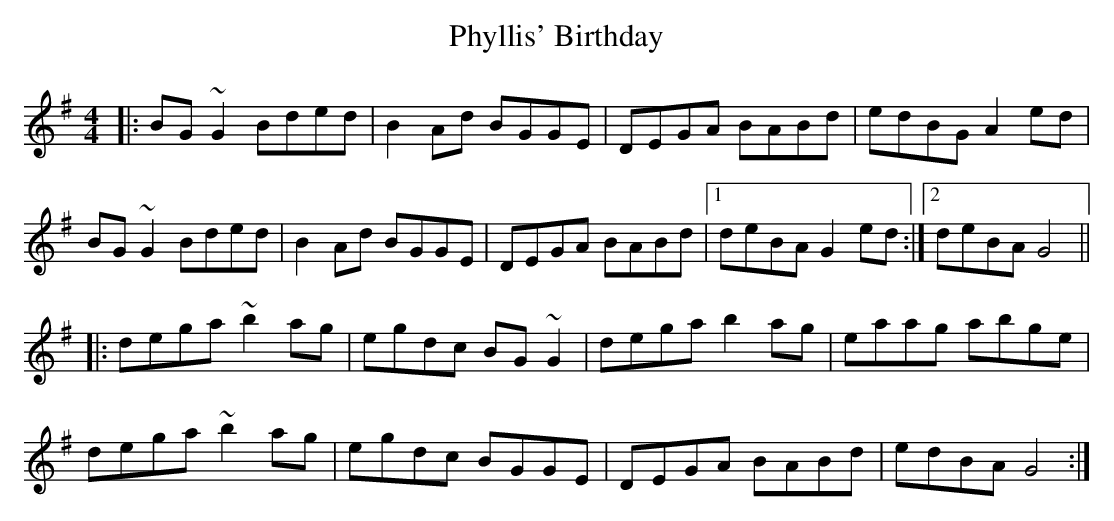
X:1
T: Phyllis' Birthday
M: 4/4
L: 1/8
K: Gmaj
|:BG~G2 Bded|B2Ad BGGE|DEGA BABd|edBG A2ed|
BG~G2 Bded|B2Ad BGGE|DEGA BABd|1 deBA G2ed:|2 deBA G4||
|:dega ~b2ag|egdc BG~G2|dega b2ag|eaag abge|
dega ~b2ag|egdc BGGE|DEGA BABd|edBA G4:|
